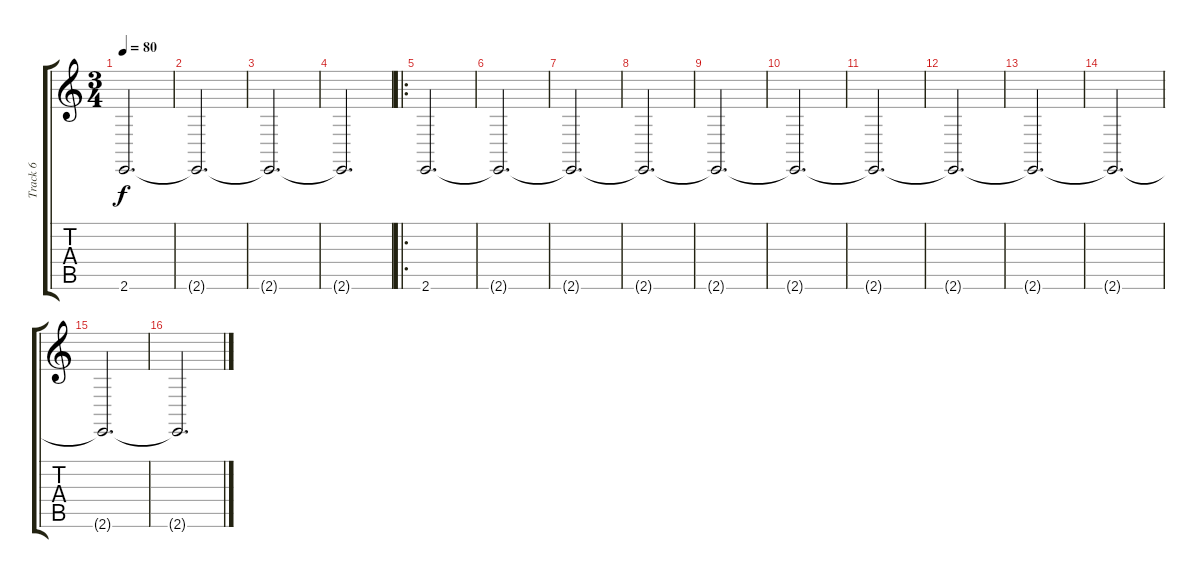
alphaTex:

\track ("Track 6" "Track 6") {instrument stringensemble1}
\staff {score tabs}
\tuning (E4 B3 G3 D3 A2 D2) {hide}
\ts (3 4)
\tempo 80
\clef g2
\ks c
2.6.2{d dy f instrument stringensemble1} |
2.6{t}.2{d} |
2.6{t}.2{d} |
2.6{t}.2{d} |
\ro
2.6.2{d} |
2.6{t}.2{d} |
2.6{t}.2{d} |
2.6{t}.2{d} |
2.6{t}.2{d} |
2.6{t}.2{d} |
2.6{t}.2{d} |
2.6{t}.2{d} |
2.6{t}.2{d} |
2.6{t}.2{d} |
2.6{t}.2{d} |
2.6{t}.2{d}
